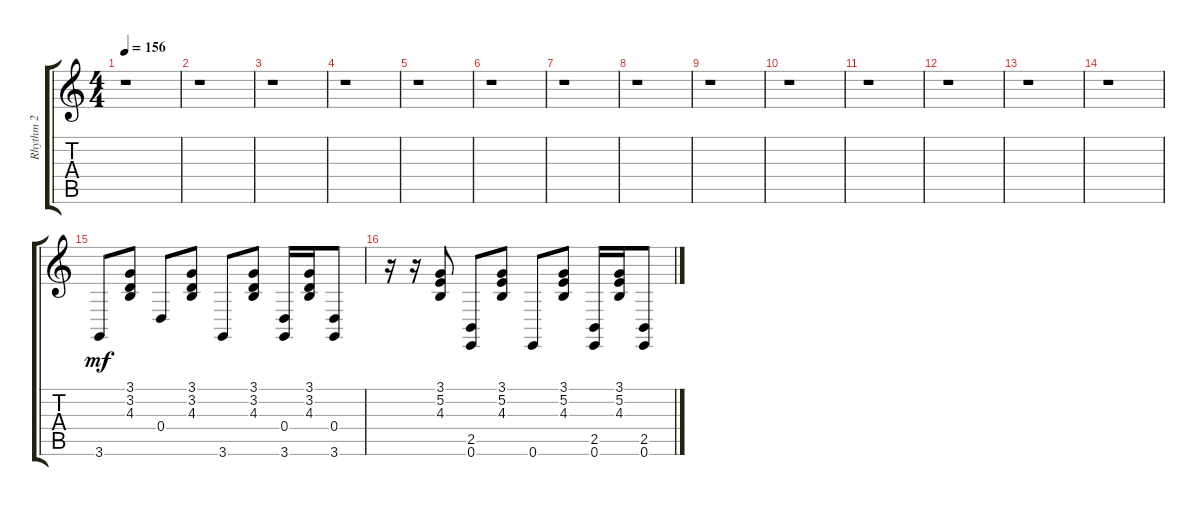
\track ("Rhythm 2" "Rhythm 2") {instrument lead5charang}
\staff {score tabs}
\tuning (E4 B3 G3 D3 A2 E2) {hide}
\ts (4 4)
\tempo 156
\clef g2
\ks c
r.1{dy mf} |
r.1 |
r.1 |
r.1 |
r.1 |
r.1 |
r.1 |
r.1 |
r.1 |
r.1 |
r.1 |
r.1 |
r.1 |
r.1 |
3.6.8 (3.1 3.2 4.3).8 0.4.8 (3.1 3.2 4.3).8 3.6.8 (3.1 3.2 4.3).8 (0.4 3.6).16 (3.1 3.2 4.3).16 (0.4 3.6).8 |
r.16 r.16 (3.1 5.2 4.3).8 (2.5 0.6).8 (3.1 5.2 4.3).8 0.6.8 (3.1 5.2 4.3).8 (2.5 0.6).16 (3.1 5.2 4.3).16 (2.5 0.6).8
